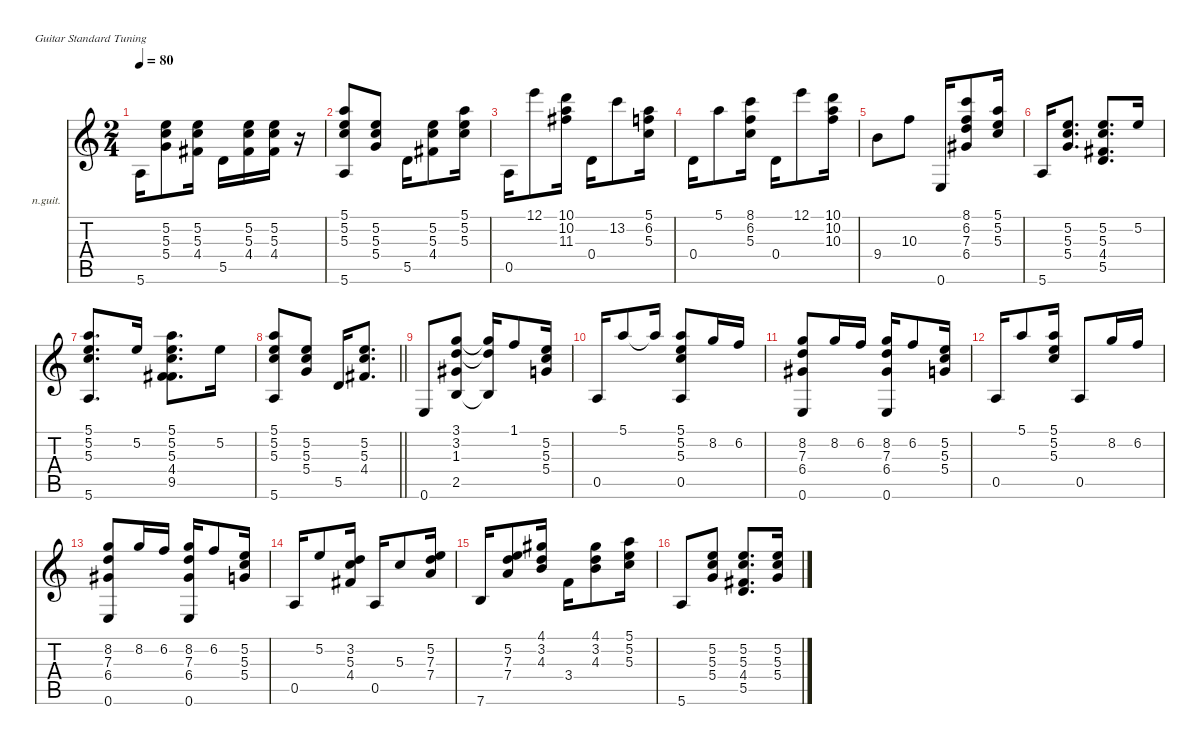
\hideDynamics
\bracketExtendMode nobrackets
\firstSystemTrackNameOrientation horizontal
\otherSystemsTrackNameOrientation horizontal
\track ("Cimmento DE�" "n.guit.") {instrument acousticguitarnylon}
\staff {score tabs}
\tuning (E4 B3 G3 D3 A2 E2)
\ts (2 4)
\tempo 80
\clef g2
\ks aminor
5.6.16{dy mf beam Down} (5.2 5.3 5.4).8{beam Down} (5.2 5.3 4.4{acc #}).16{beam Down} 5.5.16{beam Down} (4.4{acc #} 5.3 5.2).16{beam Down} (4.4{acc #} 5.3 5.2).16{beam Down} r.16{beam Down} |
(5.3 5.2 5.1 5.6).8{beam Up} (5.4 5.3 5.2).8{beam Up} 5.5.16{beam Down} (4.4{acc #} 5.3 5.2).8{beam Down} (5.3 5.2 5.1).16{beam Down} |
0.5.16{beam Down} 12.1.8{beam Down} (11.3{acc #} 10.2 10.1).16{beam Down} 0.4.16{beam Down} 13.2.8{beam Down} (5.3 6.2 5.1).16{beam Down} |
0.4.16{beam Down} 5.1.8{beam Down} (5.3 6.2 8.1).16{beam Down} 0.4.16{beam Down} 12.1.8{beam Down} (10.3 10.2 10.1).16{beam Down} |
9.4.8{beam Down} 10.3.8{beam Down} 0.6.16{beam Up} (6.4{acc #} 7.3 6.2 8.1).8{beam Up} (5.3 5.2 5.1).16{beam Up} |
5.6.16{beam Up} (5.2 5.3 5.4).8{d beam Up} (4.4{acc #} 5.5 5.2 5.3).8{d beam Up} 5.2.16{beam Up} |
(5.1 5.2 5.3 5.6).8{d beam Up} 5.2.16{beam Up} (9.5{acc #} 5.1 5.2 5.3 4.4{acc #}).8{d beam Down} 5.2.16{beam Down} |
\barLineRight lightlight
(5.1 5.2 5.3 5.6).8{beam Up} (5.2 5.3 5.4).8{beam Up} 5.5.16{beam Up} (4.4{acc #} 5.3 5.2).8{d beam Up} |
0.6.8{beam Up} (1.3{acc #} 2.5 3.2 3.1).8{beam Up} (2.5{t} 3.2{t} 3.1{t}).16{beam Up} 1.1.8{beam Up} (5.2 5.3 5.4).16{beam Up} |
0.5.16{beam Up} 5.1.8{beam Up} 5.1{t}.16{beam Up} (0.5 5.3 5.2 5.1).8{beam Up} 8.2.16{beam Up} 6.2.16{beam Up} |
(0.6 8.2 7.3 6.4{acc #}).8{beam Up} 8.2.16{beam Up} 6.2.16{beam Up} (0.6 8.2 7.3 6.4{acc #}).16{beam Up} 6.2.8{beam Up} (5.2 5.3 5.4).16{beam Up} |
0.5.16{beam Up} 5.1.8{beam Up} (5.3 5.2 5.1).16{beam Up} 0.5.8{beam Up} 8.2.16{beam Up} 6.2.16{beam Up} |
(0.6 8.2 7.3 6.4{acc #}).8{beam Up} 8.2.16{beam Up} 6.2.16{beam Up} (0.6 8.2 7.3 6.4{acc #}).16{beam Up} 6.2.8{beam Up} (5.2 5.3 5.4).16{beam Up} |
0.5.16{beam Up} 5.2.8{beam Up} (4.4{acc #} 5.3 3.2).16{beam Up} 0.5.16{beam Up} 5.3.8{beam Up} (5.2 7.3 7.4).16{beam Up} |
7.6.16{beam Up} (5.2 7.4 7.3).8{beam Up} (4.3 3.2 4.1{acc #}).16{beam Up} 3.4.16{beam Down} (4.3 3.2 4.1{acc #}).8{beam Down} (5.1 5.2 5.3).16{beam Down} |
5.6.8{beam Up} (5.2 5.3 5.4).8{beam Up} (5.5 4.4{acc #} 5.2 5.3).8{d beam Up} (5.2 5.3 5.4).16{beam Up}
